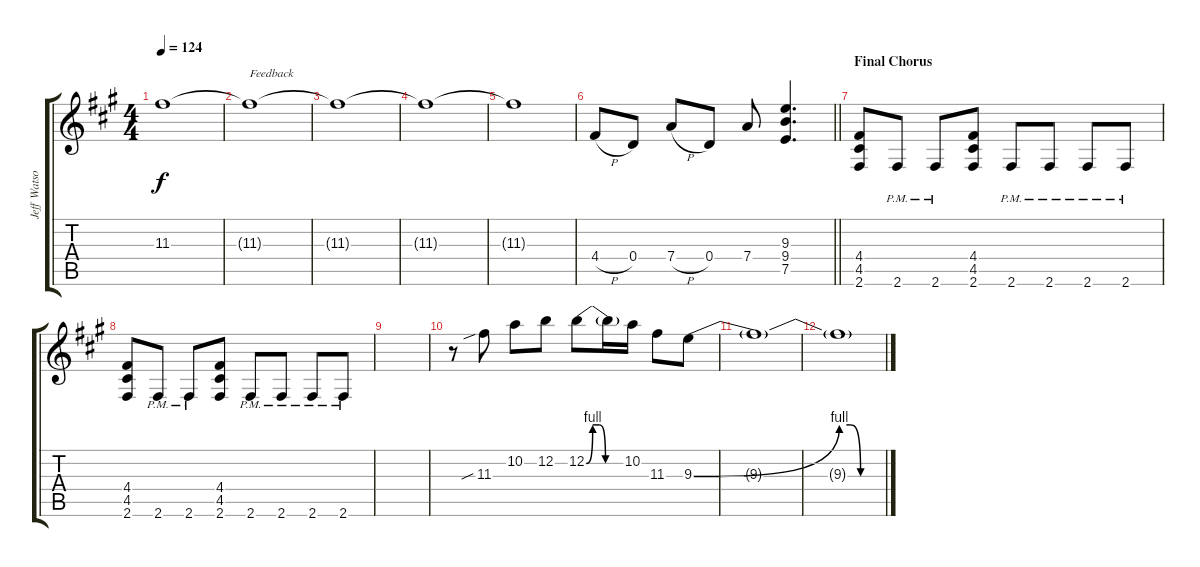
\track ("Jeff Watson" "Jeff Watso") {instrument distortionguitar}
\staff {score tabs}
\tuning (E4 B3 G3 D3 A2 E2) {hide}
\ts (4 4)
\tempo 124
\clef g2
\ks a
11.3{t}.1{dy f} |
11.3{t}.1{txt "Feedback"} |
11.3{t}.1 |
11.3{t}.1 |
11.3{t}.1 |
\barLineRight lightlight
4.4{h}.8 0.4.8 7.4{h}.8 0.4.8 7.4.8 (9.3 9.4 7.5).4{d} |
\section ("" "Final Chorus")
(4.4 4.5 2.6).8 2.6{pm}.8 2.6{pm}.8 (4.4 4.5 2.6).8 2.6{pm}.8 2.6{pm}.8 2.6{pm}.8 2.6{pm}.8 |
(4.4 4.5 2.6).8 2.6{pm}.8 2.6{pm}.8 (4.4 4.5 2.6).8 2.6{pm}.8 2.6{pm}.8 2.6{pm}.8 2.6{pm}.8 |
|
r.8 11.3{sib}.8 10.2.8 12.2.8 12.2{be (custom 0 0 10 4 20 4 30 0 60 0)}.8 12.2{t}.16 10.2.16 11.3.8 9.3{be (bend 0 0 60 4)}.8 |
9.3{t}.1 |
9.3{be (custom 0 4 15 4 30 0 60 0) t}.1
